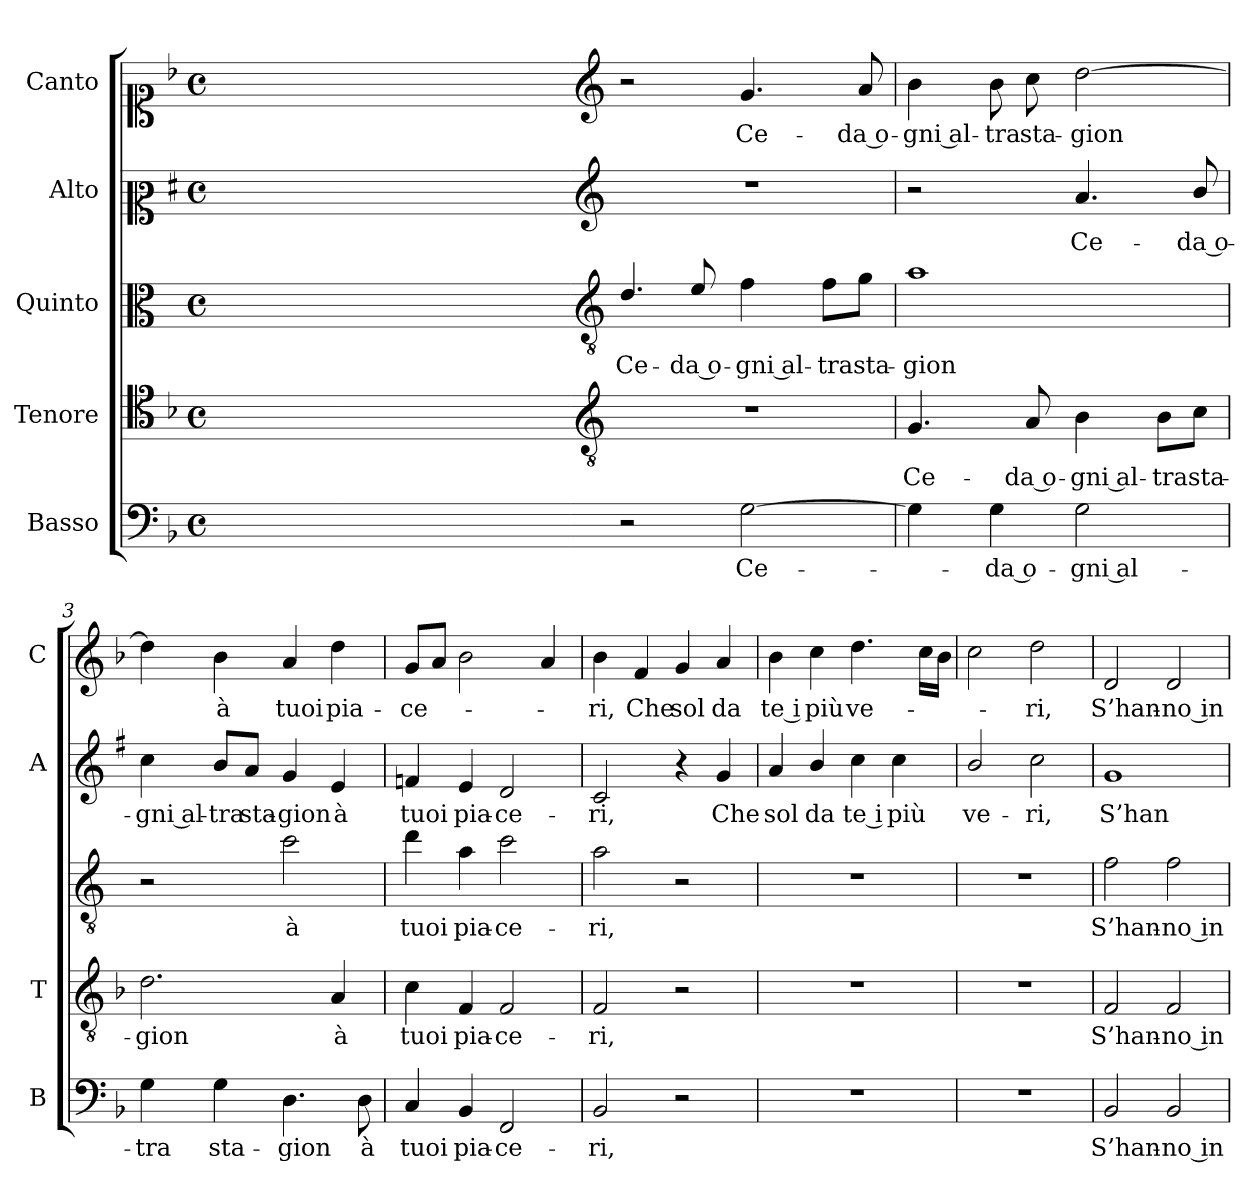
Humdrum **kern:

**kern	**text	**kern	**text	**kern	**text	**kern	**text	**kern	**text
*part5	*part5	*part4	*part4	*part3	*part3	*part2	*part2	*part1	*part1
*staff5	*staff5	*staff4	*staff4	*staff3	*staff3	*staff2	*staff2	*staff1	*staff1
*I"Basso	*	*I"Tenore	*	*I"Quinto	*	*I"Alto	*	*I"Canto	*
*I'B	*	*I'T	*	*	*	*I'A	*	*I'C	*
*clefF4	*	*clefC4	*	*clefC3	*	*clefC2	*	*clefC1	*
*	*	*	*	*ITrd4c7	*	*ITrd1c2	*	*	*
*k[b-]	*	*k[b-]	*	*k[b-]	*	*k[b-]	*	*k[b-]	*
*F:	*	*F:	*	*F:	*	*F:	*	*F:	*
*M4/4	*	*M4/4	*	*M4/4	*	*M4/4	*	*M4/4	*
*met(c)	*	*met(c)	*	*met(c)	*	*met(c)	*	*met(c)	*
=	=	=	=	=	=	=	=	=	=
1ryy	.	1ryy	.	1ryy	.	1ryy	.	1ryy	.
=1X-	=1X-	=1X-	=1X-	=1X-	=1X-	=1X-	=1X-	=1X-	=1X-
4ryy	.	4ryy	.	4ryy	.	4ryy	.	4ryy	.
4ryy	.	4ryy	.	4ryy	.	4ryy	.	4ryy	.
4ryy	.	4ryy	.	4ryy	.	4ryy	.	4ryy	.
4ryy	.	4ryy	.	4ryy	.	4ryy	.	4ryy	.
=1-	=1-	=1-	=1-	=1-	=1-	=1-	=1-	=1-	=1-
*	*	*clefGv2	*	*clefGv2	*	*clefG2	*	*clefG2	*
!	!	!	!	!	!LO:LY:b	!	!	!	!
2r	.	1r	.	4.G/	Ce-	1r	.	2r	.
!	!	!	!	!	!LO:LY:b	!	!	!	!
.	.	.	.	8A/	-da o-	.	.	.	.
!	!LO:LY:b	!	!	!	!LO:LY:b	!	!	!	!LO:LY:b
[2G\	Ce-	.	.	4B-\	-gni al-	.	.	4.g/	Ce-
!	!	!	!	!	!LO:LY:b	!	!	!	!
.	.	.	.	8B-\L	-tra	.	.	.	.
!	!	!	!	!	!LO:LY:b	!	!	!	!LO:LY:b
.	.	.	.	8c\J	sta-	.	.	8a/	-da o-
=2	=2	=2	=2	=2	=2	=2	=2	=2	=2
!	!	!	!LO:LY:b	!	!LO:LY:b	!	!	!	!LO:LY:b
4G\]	.	4.G/	Ce-	1d	-gion	2r	.	4b-\	-gni al-
!	!LO:LY:b	!	!	!	!	!	!	!	!LO:LY:b
4G\	-da o-	.	.	.	.	.	.	8b-\	-tra
!	!	!	!LO:LY:b	!	!	!	!	!	!LO:LY:b
.	.	8A/	-da o-	.	.	.	.	8cc\	sta-
!	!LO:LY:b	!	!LO:LY:b	!	!	!	!LO:LY:b	!	!LO:LY:b
2G\	-gni al-	4B-\	-gni al-	.	.	4.g/	Ce-	[2dd\	-gion
!	!	!	!LO:LY:b	!	!	!	!	!	!
.	.	8B-\L	-tra	.	.	.	.	.	.
!	!	!	!LO:LY:b	!	!	!	!LO:LY:b	!	!
.	.	8c\J	sta-	.	.	8a/	-da o-	.	.
=3	=3	=3	=3	=3	=3	=3	=3	=3	=3
!	!LO:LY:b	!	!LO:LY:b	!	!	!	!LO:LY:b	!	!
4G\	-tra	2.d\	-gion	2r	.	4b-\	-gni al-	4dd\]	.
!	!LO:LY:b	!	!	!	!	!	!LO:LY:b	!	!LO:LY:b
4G\	sta-	.	.	.	.	8a/L	-tra	4b-\	à
!	!	!	!	!	!	!	!LO:LY:b	!	!
.	.	.	.	.	.	8g/J	sta-	.	.
!	!LO:LY:b	!	!	!	!LO:LY:b	!	!LO:LY:b	!	!LO:LY:b
4.D\	-gion	.	.	2f\	à	4f/	-gion	4a/	tuoi
!	!	!	!LO:LY:b	!	!	!	!LO:LY:b	!	!LO:LY:b
.	.	4A/	à	.	.	4d/	à	4dd\	pia-
!	!LO:LY:b	!	!	!	!	!	!	!	!
8D\	à	.	.	.	.	.	.	.	.
=4	=4	=4	=4	=4	=4	=4	=4	=4	=4
!	!LO:LY:b	!	!LO:LY:b	!	!LO:LY:b	!	!LO:LY:b	!	!LO:LY:b
4C/	tuoi	4c\	tuoi	4g\	tuoi	4e-X/	tuoi	8g/L	-ce-
.	.	.	.	.	.	.	.	8a/J	.
!	!LO:LY:b	!	!LO:LY:b	!	!LO:LY:b	!	!LO:LY:b	!	!
4BB-/	pia-	4F/	pia-	4d\	pia-	4d/	pia-	2b-\	.
!	!LO:LY:b	!	!LO:LY:b	!	!LO:LY:b	!	!LO:LY:b	!	!
2FF/	-ce-	2F/	-ce-	2f\	-ce-	2c/	-ce-	.	.
.	.	.	.	.	.	.	.	4a/	.
!!LO:LB:g=z
=5	=5	=5	=5	=5	=5	=5	=5	=5	=5
!	!LO:LY:b	!	!LO:LY:b	!	!LO:LY:b	!	!LO:LY:b	!	!LO:LY:b
2BB-/	-ri,	2F/	-ri,	2d\	-ri,	2B-/	-ri,	4b-\	-ri,
!	!	!	!	!	!	!	!	!	!LO:LY:b
.	.	.	.	.	.	.	.	4f/	Che
!	!	!	!	!	!	!	!	!	!LO:LY:b
2r	.	2r	.	2r	.	4r	.	4g/	sol
!	!	!	!	!	!	!	!LO:LY:b	!	!LO:LY:b
.	.	.	.	.	.	4f/	Che	4a/	da
=6	=6	=6	=6	=6	=6	=6	=6	=6	=6
!	!	!	!	!	!	!	!LO:LY:b	!	!LO:LY:b
1r	.	1r	.	1r	.	4g/	sol	4b-\	te i
!	!	!	!	!	!	!	!LO:LY:b	!	!LO:LY:b
.	.	.	.	.	.	4a/	da	4cc\	più
!	!	!	!	!	!	!	!LO:LY:b	!	!LO:LY:b
.	.	.	.	.	.	4b-\	te i	4.dd\	ve-
!	!	!	!	!	!	!	!LO:LY:b	!	!
.	.	.	.	.	.	4b-\	più	.	.
.	.	.	.	.	.	.	.	16cc\LL	.
.	.	.	.	.	.	.	.	16b-\JJ	.
=7	=7	=7	=7	=7	=7	=7	=7	=7	=7
!	!	!	!	!	!	!	!LO:LY:b	!	!
1r	.	1r	.	1r	.	2a/	ve-	2cc\	.
!	!	!	!	!	!	!	!LO:LY:b	!	!LO:LY:b
.	.	.	.	.	.	2b-\	-ri,	2dd\	-ri,
=8	=8	=8	=8	=8	=8	=8	=8	=8	=8
!	!LO:LY:b	!	!LO:LY:b	!	!LO:LY:b	!	!LO:LY:b	!	!LO:LY:b
2BB-/	S’han-	2F/	S’han-	2B-\	S’han-	1f	S’han-	2d/	S’han-
!	!LO:LY:b	!	!LO:LY:b	!	!LO:LY:b	!	!	!	!LO:LY:b
2BB-/	-no in	2F/	-no in	2B-\	-no in	.	.	2d/	-no in
=	=	=	=	=	=	=	=	=	=
*-	*-	*-	*-	*-	*-	*-	*-	*-	*-
